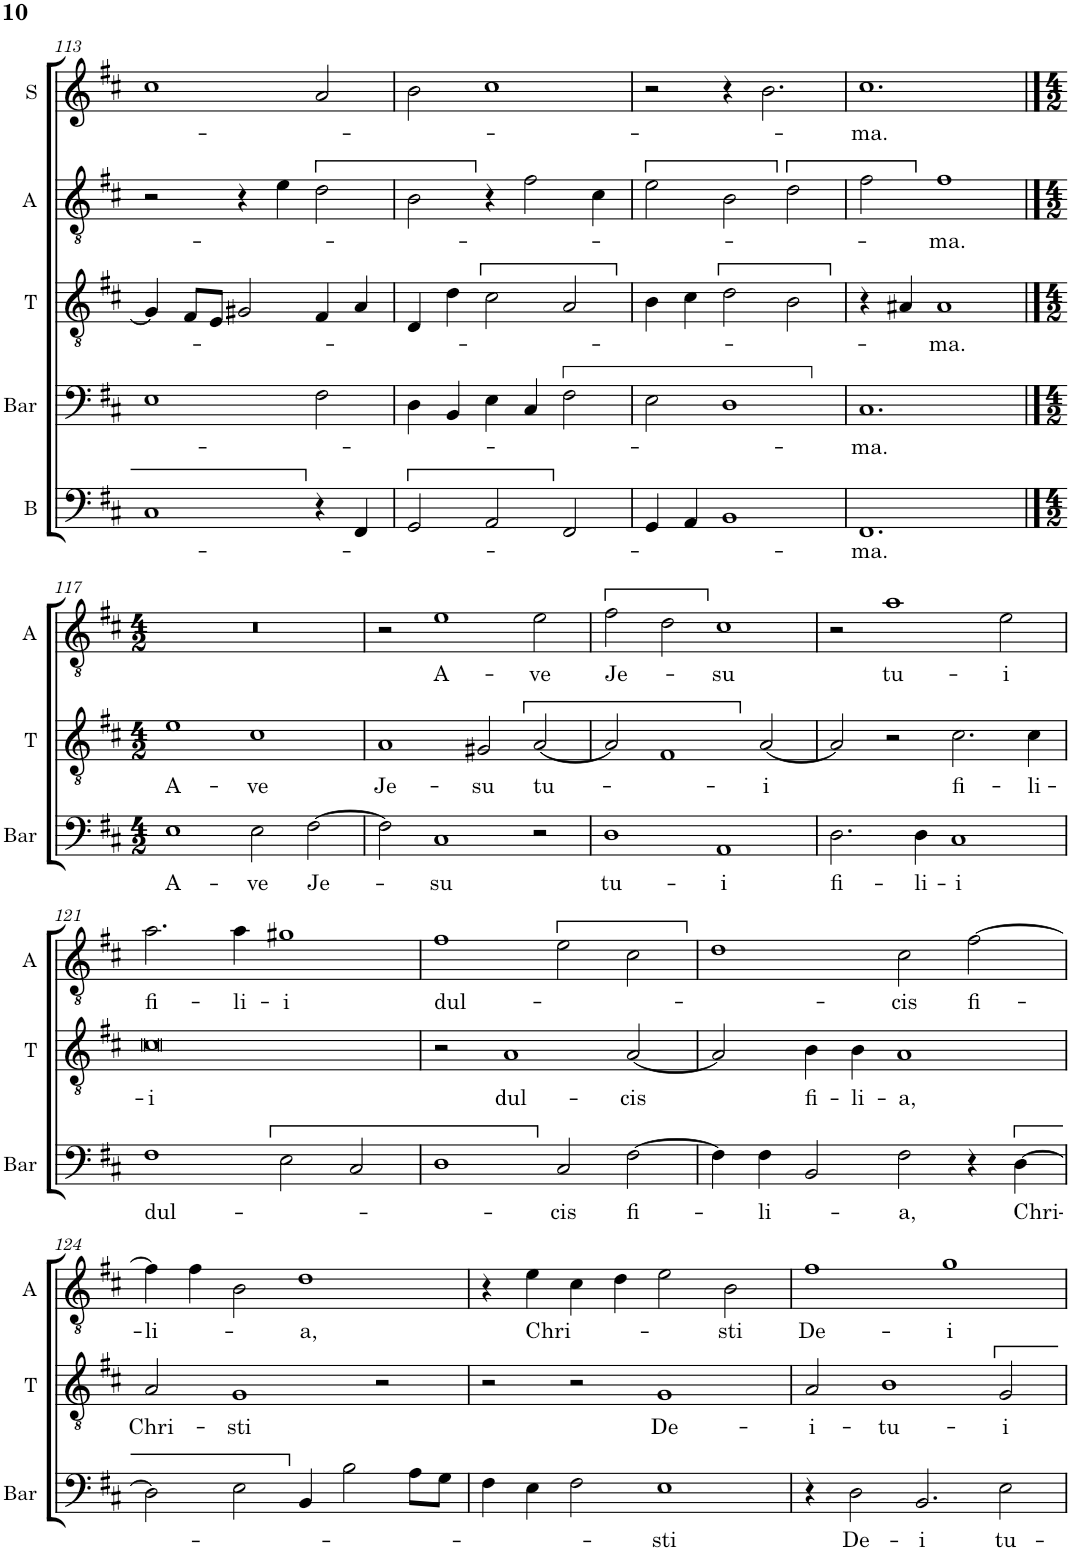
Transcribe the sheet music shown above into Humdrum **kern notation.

**kern	**text	**kern	**text	**kern	**text	**kern	**text	**kern	**text
*part5	*part5	*part4	*part4	*part3	*part3	*part2	*part2	*part1	*part1
*staff5	*staff5	*staff4	*staff4	*staff3	*staff3	*staff2	*staff2	*staff1	*staff1
*I"B	*	*I"Bar	*	*I"T	*	*I"A	*	*I"S	*
*I'B	*	*I'Bar	*	*I'T	*	*I'A	*	*I'S	*
!!LO:PB:g=z
*clefF4	*	*clefF4	*	*clefGv2	*	*clefGv2	*	*clefG2	*
*	*	*Trd8c14	*	*	*	*Trd4c7	*	*	*
*k[f#c#]	*	*k[f#c#]	*	*k[f#c#]	*	*k[f#c#]	*	*k[f#c#]	*
*M3/2	*	*M3/2	*	*M3/2	*	*M3/2	*	*M3/2	*
=113	=113	=113	=113	=113	=113	=113	=113	=113	=113
1C#	.	1E	.	4G#/]	.	2r	.	1cc#	.
.	.	.	.	8F#/L	.	.	.	.	.
.	.	.	.	8E/J	.	.	.	.	.
.	.	.	.	2G#X/	.	4r	.	.	.
.	.	.	.	.	.	4e\	.	.	.
4r	.	2F#\	.	4F#/	.	2d\	.	2a/	.
4FF#/	.	.	.	4A/	.	.	.	.	.
=114	=114	=114	=114	=114	=114	=114	=114	=114	=114
2GG/	.	4D\	.	4D/	.	2B\	.	2b\	.
.	.	4BB/	.	4d\	.	.	.	.	.
2AA/	.	4E\	.	2c#\	.	4r	.	1cc#	.
.	.	4C#/	.	.	.	2f#\	.	.	.
2FF#/	.	2F#\	.	2A/	.	.	.	.	.
.	.	.	.	.	.	4c#\	.	.	.
=115	=115	=115	=115	=115	=115	=115	=115	=115	=115
4GG/	.	2E\	.	4B\	.	2e\	.	2r	.
4AA/	.	.	.	4c#\	.	.	.	.	.
1BB	.	1D	.	2d\	.	2B\	.	4r	.
.	.	.	.	.	.	.	.	2.b\	.
.	.	.	.	2B\	.	2d\	.	.	.
=116	=116	=116	=116	=116	=116	=116	=116	=116	=116
!	!LO:LY:b	!	!LO:LY:b	!	!	!	!	!	!LO:LY:b
1.FF#	ma.	1.C#	ma.	4r	.	2f#\	.	1.cc#	-ma.
.	.	.	.	4A#X/	.	.	.	.	.
!	!	!	!	!	!LO:LY:b	!	!LO:LY:b	!	!
.	.	.	.	1A#	ma.	1f#	-ma.	.	.
!!LO:LB:g=z
==117	==117	==117	==117	==117	==117	==117	==117	==117	==117
*M4/2	*	*M4/2	*	*M4/2	*	*M4/2	*	*M4/2	*
!	!	!	!LO:LY:b	!	!LO:LY:b	!	!	!	!
0r	.	1E	A-	1e	A-	0r	.	0r	.
!	!	!	!LO:LY:b	!	!LO:LY:b	!	!	!	!
.	.	2E\	-ve	1c#	-ve	.	.	.	.
!	!	!	!LO:LY:b	!	!	!	!	!	!
.	.	[2F#\	Je-	.	.	.	.	.	.
=118	=118	=118	=118	=118	=118	=118	=118	=118	=118
!	!	!	!	!	!LO:LY:b	!	!	!	!
0r	.	2F#\]	.	1A	Je-	2r	.	0r	.
!	!	!	!LO:LY:b	!	!	!	!LO:LY:b	!	!
.	.	1C#	-su	.	.	1e	A-	.	.
!	!	!	!	!	!LO:LY:b	!	!	!	!
.	.	.	.	2G#X/	-su	.	.	.	.
!	!	!	!	!	!LO:LY:b	!	!LO:LY:b	!	!
.	.	2r	.	[2A/	tu-	2e\	-ve	.	.
=119	=119	=119	=119	=119	=119	=119	=119	=119	=119
!	!	!	!LO:LY:b	!	!	!	!LO:LY:b	!	!
0r	.	1D	tu-	2A/]	.	2f#\	Je-	0r	.
.	.	.	.	1F#	.	2d\	.	.	.
!	!	!	!LO:LY:b	!	!	!	!LO:LY:b	!	!
.	.	1AA	-i	.	.	1c#	-su	.	.
!	!	!	!	!	!LO:LY:b	!	!	!	!
.	.	.	.	[2A/	-i	.	.	.	.
=120	=120	=120	=120	=120	=120	=120	=120	=120	=120
!	!	!	!LO:LY:b	!	!	!	!	!	!
0r	.	2.D\	fi-	2A/]	.	2r	.	0r	.
!	!	!	!	!	!	!	!LO:LY:b	!	!
.	.	.	.	2r	.	1a	tu-	.	.
!	!	!	!LO:LY:b	!	!	!	!	!	!
.	.	4D\	-li-	.	.	.	.	.	.
!	!	!	!LO:LY:b	!	!LO:LY:b	!	!	!	!
.	.	1C#	-i	2.c#\	fi-	.	.	.	.
!	!	!	!	!	!	!	!LO:LY:b	!	!
.	.	.	.	.	.	2e\	-i	.	.
!	!	!	!	!	!LO:LY:b	!	!	!	!
.	.	.	.	4c#\	-li-	.	.	.	.
!!LO:LB:g=z
=121	=121	=121	=121	=121	=121	=121	=121	=121	=121
!	!	!	!LO:LY:b	!	!LO:LY:b	!	!LO:LY:b	!	!
0r	.	1F#	dul-	0c#	-i	2.a\	fi-	0r	.
!	!	!	!	!	!	!	!LO:LY:b	!	!
.	.	.	.	.	.	4a\	-li-	.	.
!	!	!	!	!	!	!	!LO:LY:b	!	!
.	.	2E\	.	.	.	1g#X	-i	.	.
.	.	2C#/	.	.	.	.	.	.	.
=122	=122	=122	=122	=122	=122	=122	=122	=122	=122
!	!	!	!	!	!	!	!LO:LY:b	!	!
0r	.	1D	.	2r	.	1f#	dul-	0r	.
!	!	!	!	!	!LO:LY:b	!	!	!	!
.	.	.	.	1A	dul-	.	.	.	.
!	!	!	!LO:LY:b	!	!	!	!	!	!
.	.	2C#/	-cis	.	.	2e\	.	.	.
!	!	!	!LO:LY:b	!	!LO:LY:b	!	!	!	!
.	.	[2F#\	fi-	[2A/	-cis	2c#\	.	.	.
=123	=123	=123	=123	=123	=123	=123	=123	=123	=123
0r	.	4F#\]	.	2A/]	.	1d	.	0r	.
!	!	!	!LO:LY:b	!	!	!	!	!	!
.	.	4F#\	-li-	.	.	.	.	.	.
!	!	!	!	!	!LO:LY:b	!	!	!	!
.	.	2BB/	.	4B\	fi-	.	.	.	.
!	!	!	!	!	!LO:LY:b	!	!	!	!
.	.	.	.	4B\	-li-	.	.	.	.
!	!	!	!LO:LY:b	!	!LO:LY:b	!	!LO:LY:b	!	!
.	.	2F#\	-a,	1A	-a,	2c#\	-cis	.	.
!	!	!	!	!	!	!	!LO:LY:b	!	!
.	.	4r	.	.	.	[2f#\	fi-	.	.
!	!	!	!LO:LY:b	!	!	!	!	!	!
.	.	[4D\	Chri-	.	.	.	.	.	.
!!LO:LB:g=z
=124	=124	=124	=124	=124	=124	=124	=124	=124	=124
!	!	!	!	!	!LO:LY:b	!	!LO:LY:b	!	!
0r	.	2D\]	.	2A/	Chri-	4f#\]	-li-	0r	.
.	.	.	.	.	.	4f#\	.	.	.
!	!	!	!	!	!LO:LY:b	!	!	!	!
.	.	2E\	.	1G	-sti	2B\	.	.	.
!	!	!	!	!	!	!	!LO:LY:b	!	!
.	.	4BB/	.	.	.	1d	-a,	.	.
.	.	2B\	.	.	.	.	.	.	.
.	.	.	.	2r	.	.	.	.	.
.	.	8A\L	.	.	.	.	.	.	.
.	.	8G\J	.	.	.	.	.	.	.
=125	=125	=125	=125	=125	=125	=125	=125	=125	=125
0r	.	4F#\	.	2r	.	4r	.	0r	.
!	!	!	!	!	!	!	!LO:LY:b	!	!
.	.	4E\	.	.	.	4e\	Chri-	.	.
.	.	2F#\	.	2r	.	4c#\	.	.	.
.	.	.	.	.	.	4d\	.	.	.
!	!	!	!LO:LY:b	!	!LO:LY:b	!	!	!	!
.	.	1E	-sti	1G	De-	2e\	.	.	.
!	!	!	!	!	!	!	!LO:LY:b	!	!
.	.	.	.	.	.	2B\	-sti	.	.
=126	=126	=126	=126	=126	=126	=126	=126	=126	=126
!	!	!	!	!	!LO:LY:b	!	!LO:LY:b	!	!
0r	.	4r	.	2A/	-i-	1f#	De-	0r	.
!	!	!	!LO:LY:b	!	!	!	!	!	!
.	.	2D\	De-	.	.	.	.	.	.
!	!	!	!	!	!LO:LY:b	!	!	!	!
.	.	.	.	1B	-tu-	.	.	.	.
!	!	!	!LO:LY:b	!	!	!	!	!	!
.	.	2.BB/	-i	.	.	.	.	.	.
!	!	!	!	!	!	!	!LO:LY:b	!	!
.	.	.	.	.	.	1g	-i	.	.
!	!	!	!LO:LY:b	!	!LO:LY:b	!	!	!	!
.	.	2E\	tu-	2G/	-i	.	.	.	.
=	=	=	=	=	=	=	=	=	=
*-	*-	*-	*-	*-	*-	*-	*-	*-	*-
